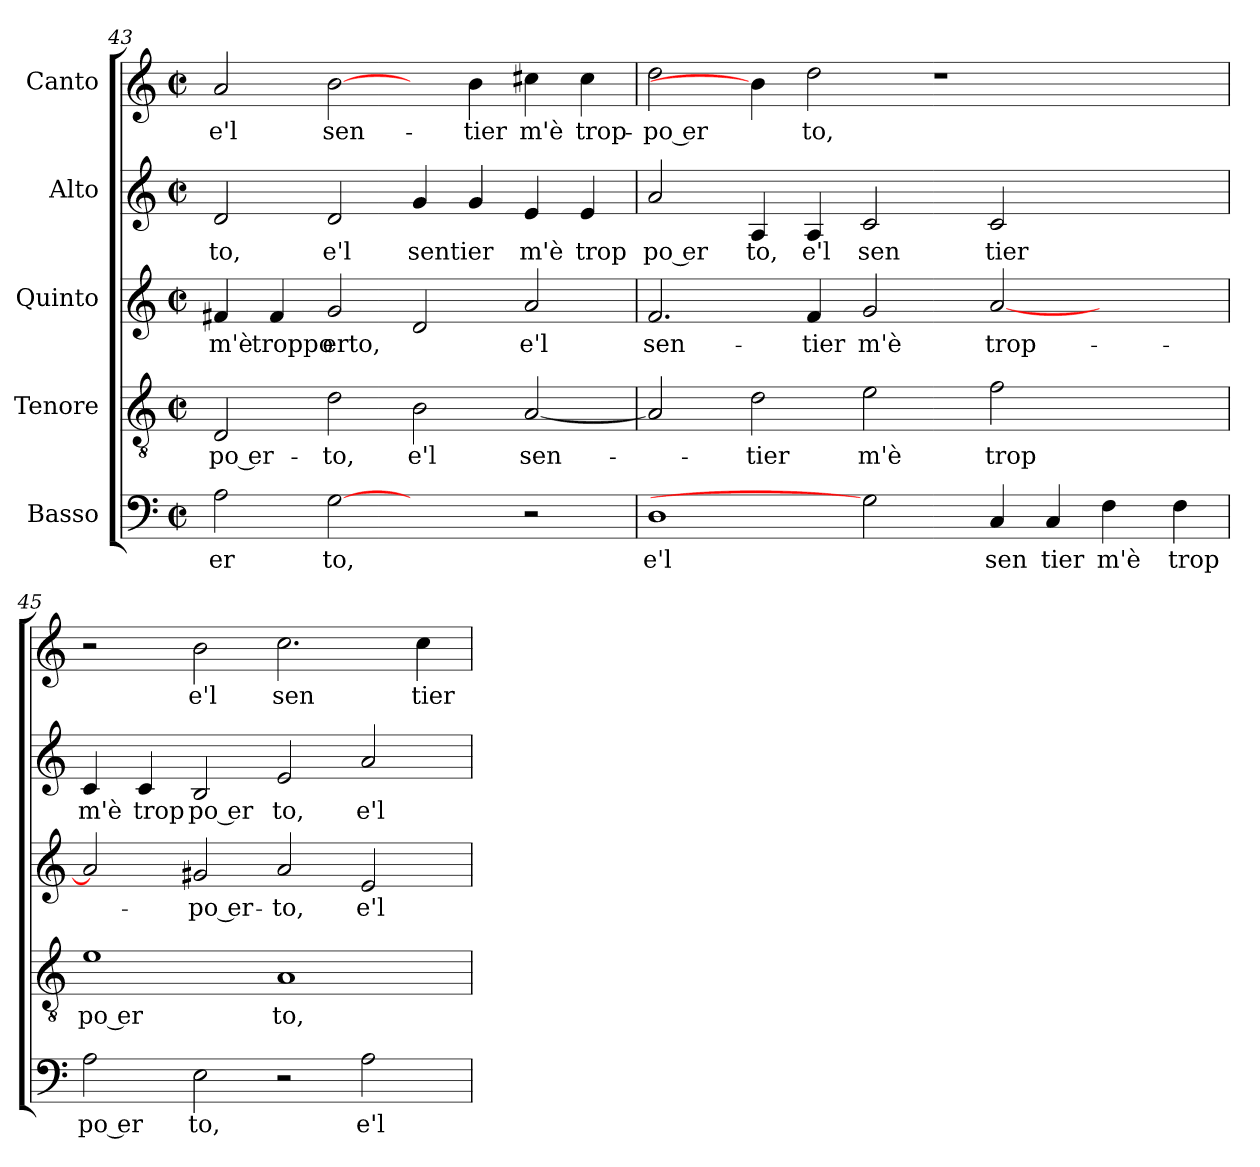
**kern	**text	**kern	**text	**kern	**text	**kern	**text	**kern	**text
*part5	*part5	*part4	*part4	*part3	*part3	*part2	*part2	*part1	*part1
*staff5	*staff5	*staff4	*staff4	*staff3	*staff3	*staff2	*staff2	*staff1	*staff1
*I"Basso	*	*I"Tenore	*	*I"Quinto	*	*I"Alto	*	*I"Canto	*
*clefF4	*	*clefGv2	*	*clefG2	*	*clefG2	*	*clefG2	*
*M2/2	*	*M2/2	*	*M2/2	*	*M2/2	*	*M2/2	*
*met(c|)	*	*met(c|)	*	*met(c|)	*	*met(c|)	*	*met(c|)	*
=43	=43	=43	=43	=43	=43	=43	=43	=43	=43
!	!LO:LY:b	!	!LO:LY:b:rj	!	!LO:LY:b:cj	!	!LO:LY:b:cj	!	!LO:LY:b:cj
2A\	er	2D/	-po er-	4f#X/	m'è	2d/	to,	2a/	e'l
!	!	!	!	!	!LO:LY:b:cj	!	!	!	!
.	.	.	.	4f#/	troppo	.	.	.	.
!	!LO:LY:b:cj	!	!LO:LY:b:cj	!	!LO:LY:b	!	!LO:LY:b:cj	!	!LO:LY:b:cj
[2G	to,	2d\	-to,	2g/	erto,	2d/	e'l	[2b\	sen-
!	!	!	!LO:LY:b:cj	!	!	!	!LO:LY:b	!	!
2ryy	.	2B\	e'l	2d/	.	4g/	sentier	4ryy	.
!	!	!	!	!	!	!	!	!	!LO:LY:b:cj
.	.	.	.	.	.	4g/	.	4b\	-tier
!	!	!	!LO:LY:b	!	!LO:LY:b:cj	!	!LO:LY:b:cj	!	!LO:LY:b:cj
2r	.	[>2A/	sen-	2a/	e'l	4e/	m'è	4cc#X\	m'è
!	!	!	!	!	!	!	!LO:LY:b:cj	!	!LO:LY:b:cj
.	.	.	.	.	.	4e/	trop	4cc#\	trop-
!!LO:LB:g=z
=44	=44	=44	=44	=44	=44	=44	=44	=44	=44
!	!LO:LY:b:cj	!	!	!	!LO:LY:b:cj	!	!LO:LY:b:rj	!	!LO:LY:b:rj
*	*	*^	*	*	*	*	*	*	*
1D	e'l	2A/]	16ryy	.	2.f/	sen-	2a/	po er	2dd\	-po er
.	.	.	1ryy	.	.	.	.	.	.	.
!	!	!	!	!LO:LY:b:cj	!	!	!	!LO:LY:b:cj	!	!
.	.	2d\	.	-tier	.	.	4A/	to,	4b\]	.
!	!	!	!	!	!	!LO:LY:b:cj	!	!LO:LY:b:cj	!	!LO:LY:b:cj
.	.	.	.	.	4f/	-tier	4A/	e'l	2dd\	to,
!	!	!	!	!LO:LY:b:cj	!	!LO:LY:b:cj	!	!LO:LY:b:cj	!	!
2G]	.	2e\	.	m'è	2g/	m'è	2c/	sen	.	.
.	.	.	1ryy	.	.	.	.	.	.	.
.	.	.	.	.	.	.	.	.	1r	.
!	!LO:LY:b:cj	!	!	!LO:LY:b:cj	!	!LO:LY:b	!	!LO:LY:b:cj	!	!
4C/	sen	2f\	.	trop	[<2a/	trop-	2c/	tier	.	.
!	!LO:LY:b:cj	!	!	!	!	!	!	!	!	!
4C/	tier	.	.	.	.	.	.	.	.	.
!	!LO:LY:b:cj	!	!	!	!	!	!	!	!	!
4F\	m'è	2ryy	.	.	2ryy	.	2ryy	.	.	.
.	.	.	4..ryy	.	.	.	.	.	.	.
!	!LO:LY:b:cj	!	!	!	!	!	!	!	!	!
4F\	trop	.	.	.	.	.	.	.	4ryy	.
=45	=45	=45	=45	=45	=45	=45	=45	=45	=45	=45
!	!LO:LY:b:rj	!	!	!LO:LY:b:rj	!	!	!	!LO:LY:b:cj	!	!
*	*	*v	*v	*	*	*	*	*	*	*
2A\	po er	1e	po er	2a/]	.	4c/	m'è	2r	.
!	!	!	!	!	!	!	!LO:LY:b:cj	!	!
.	.	.	.	.	.	4c/	trop	.	.
!	!LO:LY:b:cj	!	!	!	!LO:LY:b:rj	!	!LO:LY:b:rj	!	!LO:LY:b:cj
2E\	to,	.	.	2g#/)	-po er-	(<2B/	po er	2b\	e'l
!	!	!	!LO:LY:b:cj	!	!LO:LY:b:cj	!	!LO:LY:b:cj	!	!LO:LY:b:cj
2r	.	1A	to,	2a/	-to,	2e/	to,	2.cc\	sen
!	!LO:LY:b:cj	!	!	!	!LO:LY:b:cj	!	!LO:LY:b:cj	!	!
2A\	e'l	.	.	2e/	e'l	2a/	e'l	.	.
!	!	!	!	!	!	!	!	!	!LO:LY:b:cj
.	.	.	.	.	.	.	.	4cc\	tier
=	=	=	=	=	=	=	=	=	=
*-	*-	*-	*-	*-	*-	*-	*-	*-	*-
